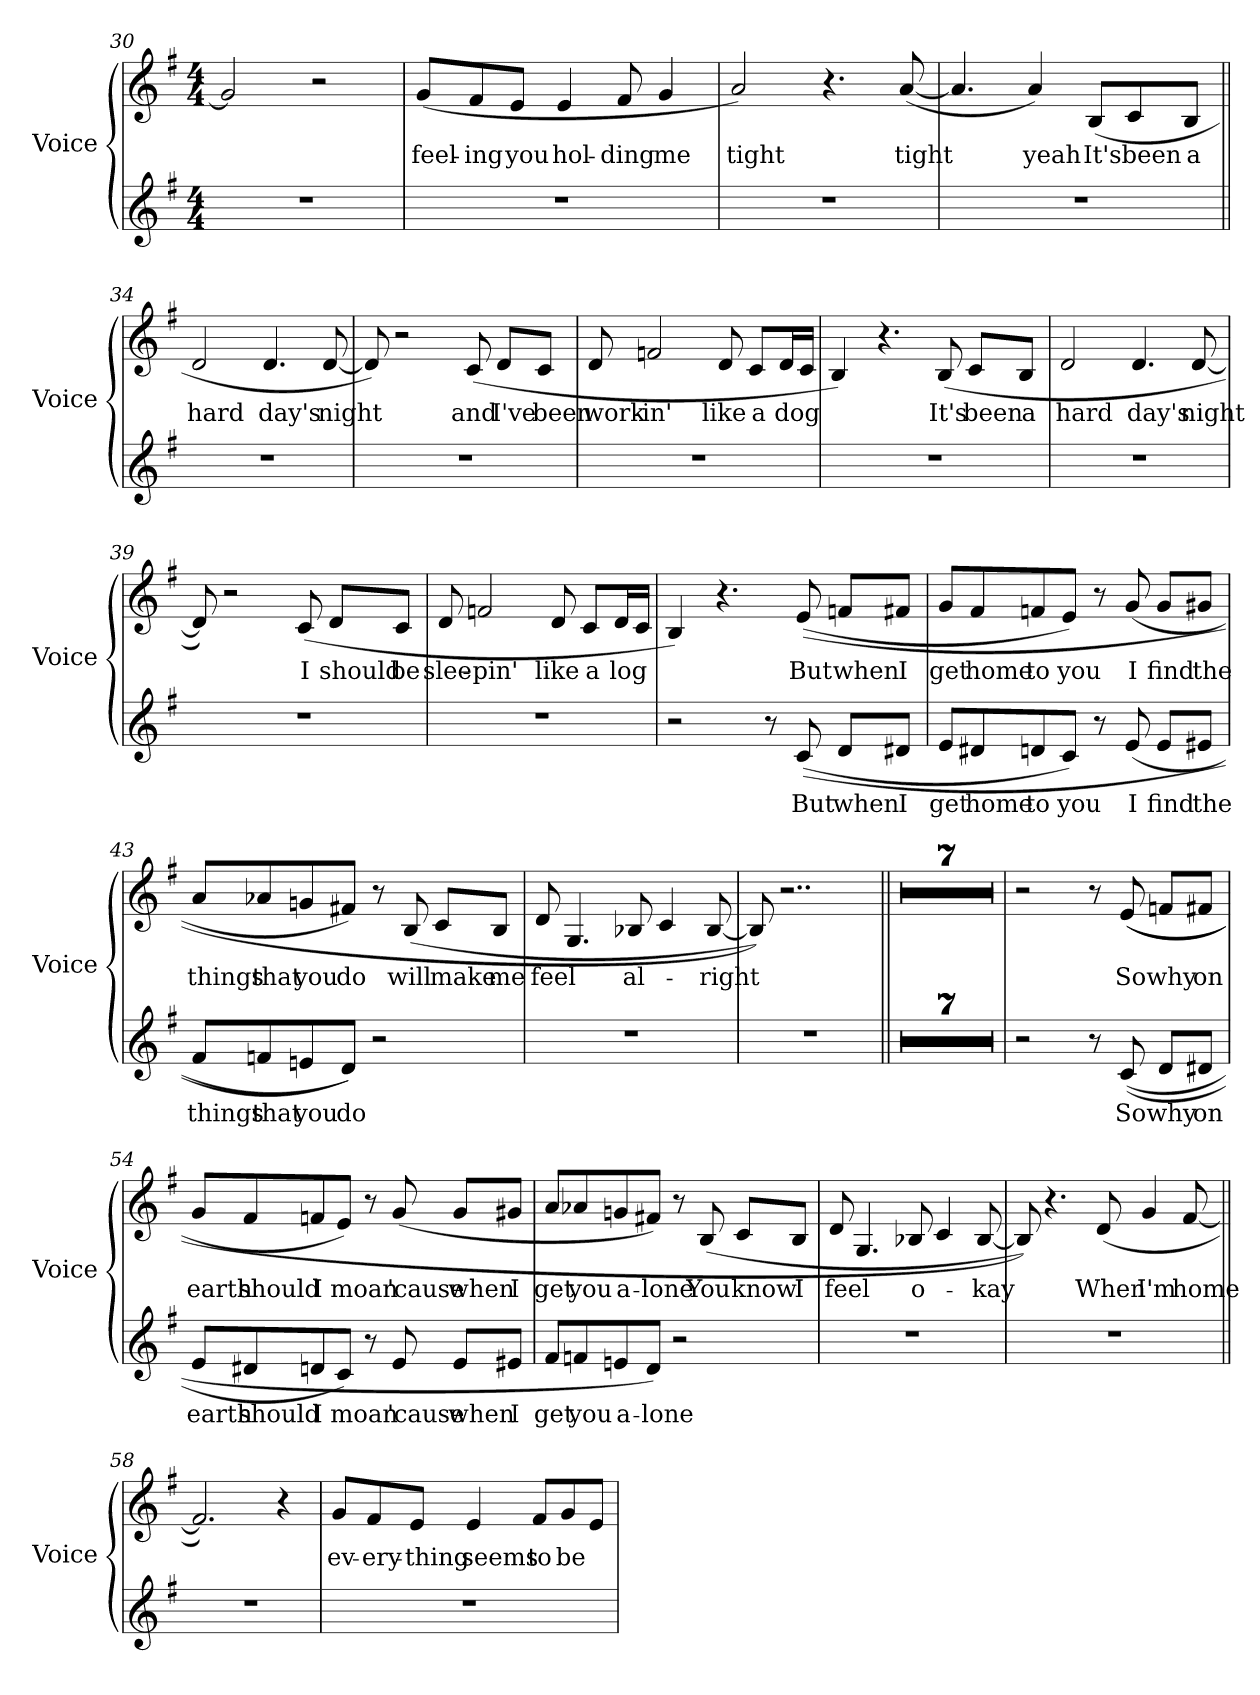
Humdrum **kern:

**kern	**text	**kern	**text
*part2	*part2	*part1	*part1
*staff2	*staff2	*staff1	*staff1
*I"Voice	*	*I"Voice	*
*I'Voice	*	*I'Voice	*
*clefG2	*	*clefG2	*
*k[f#]	*	*k[f#]	*
*G:	*	*G:	*
*M4/4	*	*M4/4	*
=30	=30	=30	=30
1r	.	2g/]	.
.	.	2r	.
!!LO:PB:g=z
=31	=31	=31	=31
!	!	!	!LO:LY:b
1r	.	(<8g/L	feel-
!	!	!	!LO:LY:b
.	.	8f#/	-ing
!	!	!	!LO:LY:b
.	.	8e/J	you
!	!	!	!LO:LY:b
.	.	4e/	hol-
!	!	!	!LO:LY:b
.	.	8f#/	-ding
!	!	!	!LO:LY:b
.	.	4g/	me
=32	=32	=32	=32
!	!	!	!LO:LY:b
1r	.	2a/)	tight
.	.	4.r	.
!	!	!	!LO:LY:b
.	.	(<[8a/	tight
=33	=33	=33	=33
1r	.	4.a/]	.
!	!	!	!LO:LY:b
.	.	4a/)	yeah
!	!	!	!LO:LY:b
.	.	(>8B/L	It's
!	!	!	!LO:LY:b
.	.	8c/	been
!	!	!	!LO:LY:b
.	.	8B/J	a
=34||	=34||	=34||	=34||
!	!	!	!LO:LY:b
1r	.	2d/	hard
!	!	!	!LO:LY:b
.	.	4.d/	day's
!	!	!	!LO:LY:b
.	.	[8d/	night
!!LO:PB:g=z
=35	=35	=35	=35
1r	.	8d/])	.
.	.	2r	.
!	!	!	!LO:LY:b
.	.	(>8c/	and
!	!	!	!LO:LY:b
.	.	8d/L	I've
!	!	!	!LO:LY:b
.	.	8c/J	been
=36	=36	=36	=36
!	!	!	!LO:LY:b
1r	.	8d/	work-
!	!	!	!LO:LY:b
.	.	2fn/	-in'
!	!	!	!LO:LY:b
.	.	8d/	like
!	!	!	!LO:LY:b
.	.	8c/L	a
!	!	!	!LO:LY:b
.	.	16d/L	dog
.	.	16c/JJ	.
=37	=37	=37	=37
1r	.	4B/)	.
.	.	4.r	.
!	!	!	!LO:LY:b
.	.	(>8B/	It's
!	!	!	!LO:LY:b
.	.	8c/L	been
!	!	!	!LO:LY:b
.	.	8B/J	a
=38	=38	=38	=38
!	!	!	!LO:LY:b
1r	.	2d/	hard
!	!	!	!LO:LY:b
.	.	4.d/	day's
!	!	!	!LO:LY:b
.	.	[8d/	night
!!LO:LB:g=z
=39	=39	=39	=39
1r	.	8d/])	.
.	.	2r	.
!	!	!	!LO:LY:b
.	.	(>8c/	I
!	!	!	!LO:LY:b
.	.	8d/L	should
!	!	!	!LO:LY:b
.	.	8c/J	be
=40	=40	=40	=40
!	!	!	!LO:LY:b
1r	.	8d/	slee-
!	!	!	!LO:LY:b
.	.	2fn/	-pin'
!	!	!	!LO:LY:b
.	.	8d/	like
!	!	!	!LO:LY:b
.	.	8c/L	a
!	!	!	!LO:LY:b
.	.	16d/L	log
.	.	16c/JJ	.
=41	=41	=41	=41
2r	.	4B/)	.
.	.	4.r	.
8r	.	.	.
!	!LO:LY:b	!	!LO:LY:b
(<(>8c/	But	(<(>8e/	But
!	!LO:LY:b	!	!LO:LY:b
8d/L	when	8fn/L	when
!	!LO:LY:b	!	!LO:LY:b
8d#X/J	I	8f#X/J	I
!!LO:LB:g=z
=42	=42	=42	=42
!	!LO:LY:b	!	!LO:LY:b
8e/L	get	8g/L	get
!	!LO:LY:b	!	!LO:LY:b
8d#X/	home	8f#/	home
!	!LO:LY:b	!	!LO:LY:b
8dn/	to	8fn/	to
!	!LO:LY:b	!	!LO:LY:b
8c/J)	you	8e/J)	you
8r	.	8r	.
!	!LO:LY:b	!	!LO:LY:b
(<8e/	I	(<8g/	I
!	!LO:LY:b	!	!LO:LY:b
8e/L	find	8g/L	find
!	!LO:LY:b	!	!LO:LY:b
8e#X/J	the	8g#X/J	the
!!LO:LB:g=z
=43	=43	=43	=43
!	!LO:LY:b	!	!LO:LY:b
8f#/L	things	8a/L	things
!	!LO:LY:b	!	!LO:LY:b
8fn/	that	8a-X/	that
!	!LO:LY:b	!	!LO:LY:b
8en/	you	8gn/	you
!	!LO:LY:b	!	!LO:LY:b
8d/J))	do	8f#X/J)	do
2r	.	8r	.
!	!	!	!LO:LY:b
.	.	(>8B/	will
!	!	!	!LO:LY:b
.	.	8c/L	make
!	!	!	!LO:LY:b
.	.	8B/J	me
=44	=44	=44	=44
!	!	!	!LO:LY:b
1r	.	8d/	feel
.	.	4.G/	.
!	!	!	!LO:LY:b
.	.	8B-X/	al-
.	.	4c/	.
!	!	!	!LO:LY:b
.	.	[8B-/	-right
=45	=45	=45	=45
1r	.	8B-/]))	.
.	.	2..r	.
=46||	=46||	=46||	=46||
1r	.	1r	.
=47	=47	=47	=47
1r	.	1r	.
=48	=48	=48	=48
1r	.	1r	.
!!LO:LB:g=z
=49	=49	=49	=49
1r	.	1r	.
=50	=50	=50	=50
1r	.	1r	.
=51	=51	=51	=51
1r	.	1r	.
=52	=52	=52	=52
1r	.	1r	.
=53	=53	=53	=53
2r	.	2r	.
8r	.	8r	.
!	!LO:LY:b	!	!LO:LY:b
(<(>8c/	So	(>(<8e/	So
!	!LO:LY:b	!	!LO:LY:b
8d/L	why	8fn/L	why
!	!LO:LY:b	!	!LO:LY:b
8d#X/J	on	8f#X/J	on
=54	=54	=54	=54
!	!LO:LY:b	!	!LO:LY:b
8e/L	earth	8g/L	earth
!	!LO:LY:b	!	!LO:LY:b
8d#X/	should	8f#/	should
!	!LO:LY:b	!	!LO:LY:b
8dn/	I	8fn/	I
!	!LO:LY:b	!	!LO:LY:b
8c/J)	moan	8e/J)	moan
8r	.	8r	.
!	!LO:LY:b	!	!LO:LY:b
8e/	'cause	(<8g/	'cause
!	!LO:LY:b	!	!LO:LY:b
8e/L	when	8g/L	when
!	!LO:LY:b	!	!LO:LY:b
8e#X/J	I	8g#X/J	I
!!LO:PB:g=z
=55	=55	=55	=55
!	!LO:LY:b	!	!LO:LY:b
8f#/L	get	8a/L	get
!	!LO:LY:b	!	!LO:LY:b
8fn/	you	8a-X/	you
!	!LO:LY:b	!	!LO:LY:b
8en/	a-	8gn/	a-
!	!LO:LY:b	!	!LO:LY:b
8d/J)	-lone	8f#X/J)	-lone
2r	.	8r	.
!	!	!	!LO:LY:b
.	.	(>8B/	You
!	!	!	!LO:LY:b
.	.	8c/L	know
!	!	!	!LO:LY:b
.	.	8B/J	I
=56	=56	=56	=56
!	!	!	!LO:LY:b
1r	.	8d/	feel
.	.	4.G/	.
!	!	!	!LO:LY:b
.	.	8B-X/	o-
.	.	4c/	.
!	!	!	!LO:LY:b
.	.	[8B-/	-kay
=57	=57	=57	=57
1r	.	8B-/]))	.
.	.	4.r	.
!	!	!	!LO:LY:b
.	.	(<8d/	When
!	!	!	!LO:LY:b
.	.	4g/	I'm
!	!	!	!LO:LY:b
.	.	[8f#/	home
=58||	=58||	=58||	=58||
1r	.	2.f#/])	.
.	.	4r	.
!!LO:PB:g=z
=59	=59	=59	=59
!	!	!	!LO:LY:b
1r	.	8g/L	ev-
!	!	!	!LO:LY:b
.	.	8f#/	-ery-
!	!	!	!LO:LY:b
.	.	8e/J	-thing
!	!	!	!LO:LY:b
.	.	4e/	seems
!	!	!	!LO:LY:b
.	.	8f#/L	to
!	!	!	!LO:LY:b
.	.	8g/	be
.	.	8e/J	.
=	=	=	=
*-	*-	*-	*-
